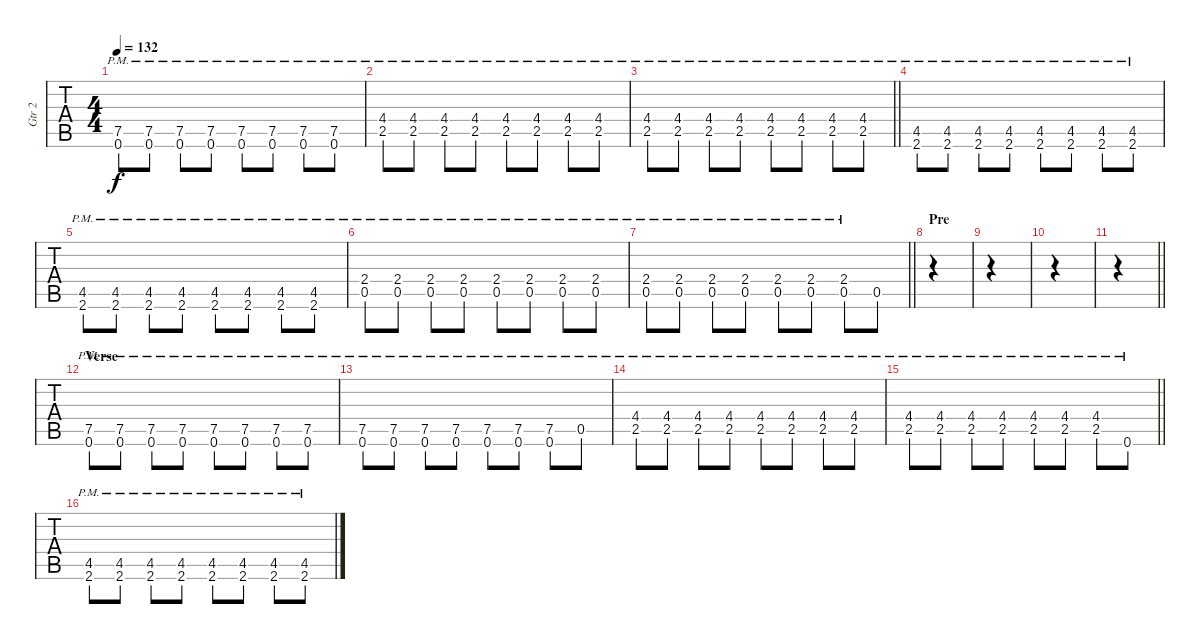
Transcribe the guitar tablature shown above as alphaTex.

\track ("Gtr 2" "Gtr 2") {instrument overdrivenguitar}
\staff {tabs}
\tuning (E4 B3 G3 D3 A2 E2) {hide}
\ts (4 4)
\tempo 132
\clef g2
\ks c
(7.5{pm} 0.6{pm}).8{dy f} (7.5{pm} 0.6{pm}).8 (7.5{pm} 0.6{pm}).8 (7.5{pm} 0.6{pm}).8 (7.5{pm} 0.6{pm}).8 (7.5{pm} 0.6{pm}).8 (7.5{pm} 0.6{pm}).8 (7.5{pm} 0.6{pm}).8 |
(4.4{pm} 2.5{pm}).8 (4.4{pm} 2.5{pm}).8 (4.4{pm} 2.5{pm}).8 (4.4{pm} 2.5{pm}).8 (4.4{pm} 2.5{pm}).8 (4.4{pm} 2.5{pm}).8 (4.4{pm} 2.5{pm}).8 (4.4{pm} 2.5{pm}).8 |
\barLineRight lightlight
(4.4{pm} 2.5{pm}).8 (4.4{pm} 2.5{pm}).8 (4.4{pm} 2.5{pm}).8 (4.4{pm} 2.5{pm}).8 (4.4{pm} 2.5{pm}).8 (4.4{pm} 2.5{pm}).8 (4.4{pm} 2.5{pm}).8 (4.4{pm} 2.5{pm}).8 |
(4.5{pm} 2.6{pm}).8 (4.5{pm} 2.6{pm}).8 (4.5{pm} 2.6{pm}).8 (4.5{pm} 2.6{pm}).8 (4.5{pm} 2.6{pm}).8 (4.5{pm} 2.6{pm}).8 (4.5{pm} 2.6{pm}).8 (4.5{pm} 2.6{pm}).8 |
(4.5{pm} 2.6{pm}).8 (4.5{pm} 2.6{pm}).8 (4.5{pm} 2.6{pm}).8 (4.5{pm} 2.6{pm}).8 (4.5{pm} 2.6{pm}).8 (4.5{pm} 2.6{pm}).8 (4.5{pm} 2.6{pm}).8 (4.5{pm} 2.6{pm}).8 |
(2.4{pm} 0.5{pm}).8 (2.4{pm} 0.5{pm}).8 (2.4{pm} 0.5{pm}).8 (2.4{pm} 0.5{pm}).8 (2.4{pm} 0.5{pm}).8 (2.4{pm} 0.5{pm}).8 (2.4{pm} 0.5{pm}).8 (2.4{pm} 0.5{pm}).8 |
\barLineRight lightlight
(2.4{pm} 0.5{pm}).8 (2.4{pm} 0.5{pm}).8 (2.4{pm} 0.5{pm}).8 (2.4{pm} 0.5{pm}).8 (2.4{pm} 0.5{pm}).8 (2.4{pm} 0.5{pm}).8 (2.4{pm} 0.5{pm}).8 0.5.8 |
\section ("" "Pre")
|
|
|
\barLineRight lightlight
|
\section ("" "Verse")
(7.5{pm} 0.6{pm}).8 (7.5{pm} 0.6{pm}).8 (7.5{pm} 0.6{pm}).8 (7.5{pm} 0.6{pm}).8 (7.5{pm} 0.6{pm}).8 (7.5{pm} 0.6{pm}).8 (7.5{pm} 0.6{pm}).8 (7.5{pm} 0.6{pm}).8 |
(7.5{pm} 0.6{pm}).8 (7.5{pm} 0.6{pm}).8 (7.5{pm} 0.6{pm}).8 (7.5{pm} 0.6{pm}).8 (7.5{pm} 0.6{pm}).8 (7.5{pm} 0.6{pm}).8 (7.5{pm} 0.6{pm}).8 0.5{pm}.8 |
(4.4{pm} 2.5{pm}).8 (4.4{pm} 2.5{pm}).8 (4.4{pm} 2.5{pm}).8 (4.4{pm} 2.5{pm}).8 (4.4{pm} 2.5{pm}).8 (4.4{pm} 2.5{pm}).8 (4.4{pm} 2.5{pm}).8 (4.4{pm} 2.5{pm}).8 |
\barLineRight lightlight
(4.4{pm} 2.5{pm}).8 (4.4{pm} 2.5{pm}).8 (4.4{pm} 2.5{pm}).8 (4.4{pm} 2.5{pm}).8 (4.4{pm} 2.5{pm}).8 (4.4{pm} 2.5{pm}).8 (4.4{pm} 2.5{pm}).8 0.6{pm}.8 |
(4.5{pm} 2.6{pm}).8 (4.5{pm} 2.6{pm}).8 (4.5{pm} 2.6{pm}).8 (4.5{pm} 2.6{pm}).8 (4.5{pm} 2.6{pm}).8 (4.5{pm} 2.6{pm}).8 (4.5{pm} 2.6{pm}).8 (4.5{pm} 2.6{pm}).8
